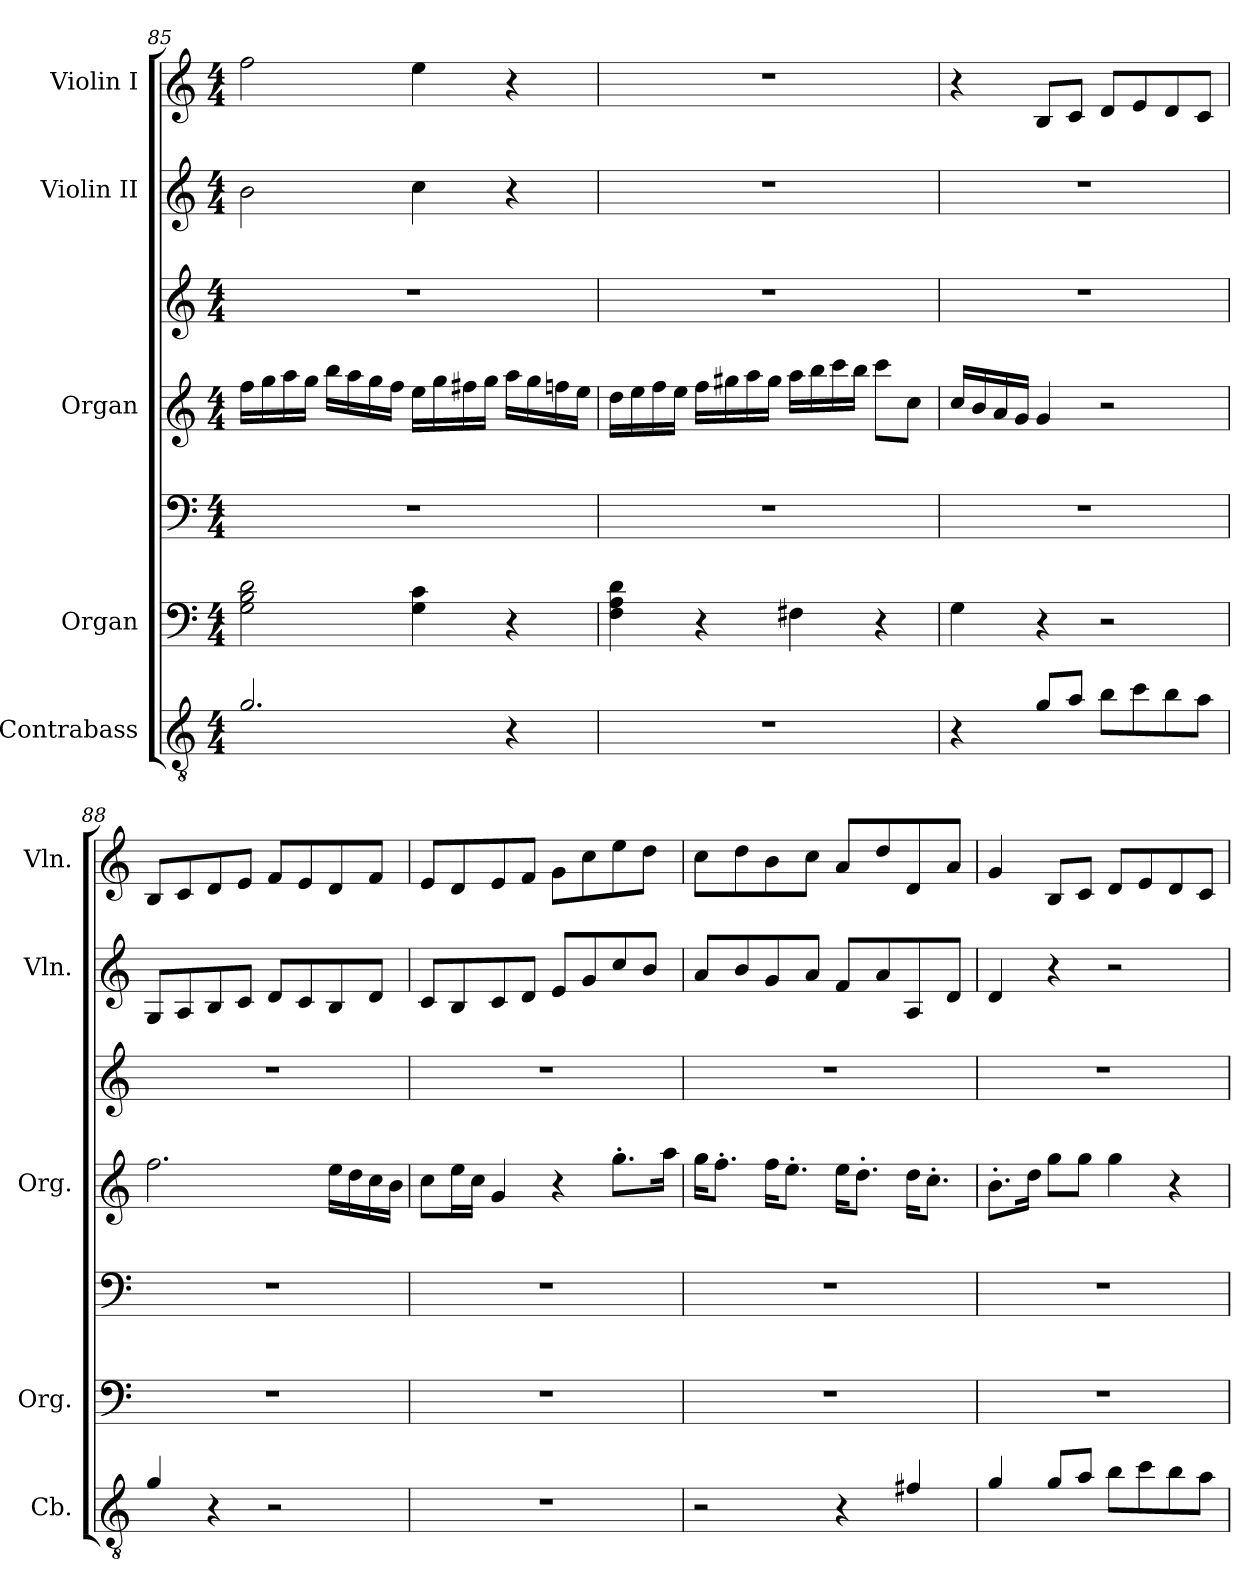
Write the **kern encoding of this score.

**kern	**kern	**kern	**kern	**kern	**kern	**kern
*part5	*part4	*part4	*part3	*part3	*part2	*part1
*staff7	*staff6	*staff5	*staff4	*staff3	*staff2	*staff1
*I"Contrabass	*I"Organ	*	*I"Organ	*	*I"Violin II	*I"Violin I
*I'Cb.	*I'Org.	*	*I'Org.	*	*I'Vln.	*I'Vln.
*clefGv2	*clefF4	*clefF4	*clefG2	*clefG2	*clefG2	*clefG2
*ITrd7c12	*	*	*	*	*	*
*k[]	*k[]	*k[]	*k[]	*k[]	*k[]	*k[]
*M4/4	*M4/4	*M4/4	*M4/4	*M4/4	*M4/4	*M4/4
=85	=85	=85	=85	=85	=85	=85
2.G/	2G\ 2B\ 2d\	1r	16ff\LL	1r	2b\	2ff\
.	.	.	16gg\	.	.	.
.	.	.	16aa\	.	.	.
.	.	.	16gg\JJ	.	.	.
.	.	.	16bb\LL	.	.	.
.	.	.	16aa\	.	.	.
.	.	.	16gg\	.	.	.
.	.	.	16ff\JJ	.	.	.
.	4G\ 4c\	.	16ee\LL	.	4cc\	4ee\
.	.	.	16gg\	.	.	.
.	.	.	16ff#X\	.	.	.
.	.	.	16gg\JJ	.	.	.
4r	4r	.	16aa\LL	.	4r	4r
.	.	.	16gg\	.	.	.
.	.	.	16ffn\	.	.	.
.	.	.	16ee\JJ	.	.	.
!!LO:PB:g=z
=86	=86	=86	=86	=86	=86	=86
1r	4F\ 4A\ 4d\	1r	16dd\LL	1r	1r	1r
.	.	.	16ee\	.	.	.
.	.	.	16ff\	.	.	.
.	.	.	16ee\JJ	.	.	.
.	4r	.	16ff\LL	.	.	.
.	.	.	16gg#X\	.	.	.
.	.	.	16aa\	.	.	.
.	.	.	16gg#\JJ	.	.	.
.	4F#X\	.	16aa\LL	.	.	.
.	.	.	16bb\	.	.	.
.	.	.	16ccc\	.	.	.
.	.	.	16bb\JJ	.	.	.
.	4r	.	8ccc\L	.	.	.
.	.	.	8cc\J	.	.	.
=87	=87	=87	=87	=87	=87	=87
4r	4G\	1r	16cc/LL	1r	1r	4r
.	.	.	16b/	.	.	.
.	.	.	16a/	.	.	.
.	.	.	16g/JJ	.	.	.
8G/L	4r	.	4g/	.	.	8B/L
8A/J	.	.	.	.	.	8c/J
8B\L	2r	.	2r	.	.	8d/L
8c\	.	.	.	.	.	8e/
8B\	.	.	.	.	.	8d/
8A\J	.	.	.	.	.	8c/J
=88	=88	=88	=88	=88	=88	=88
4G/	1r	1r	2.ff\	1r	8G/L	8B/L
.	.	.	.	.	8A/	8c/
4r	.	.	.	.	8B/	8d/
.	.	.	.	.	8c/J	8e/J
2r	.	.	.	.	8d/L	8f/L
.	.	.	.	.	8c/	8e/
.	.	.	16ee\LL	.	8B/	8d/
.	.	.	16dd\	.	.	.
.	.	.	16cc\	.	8d/J	8f/J
.	.	.	16b\JJ	.	.	.
!!LO:PB:g=z
=89	=89	=89	=89	=89	=89	=89
1r	1r	1r	8cc\L	1r	8c/L	8e/L
.	.	.	16ee\L	.	8B/	8d/
.	.	.	16cc\JJ	.	.	.
.	.	.	4g/	.	8c/	8e/
.	.	.	.	.	8d/J	8f/J
.	.	.	4r	.	8e/L	8g\L
.	.	.	.	.	8g/	8cc\
.	.	.	8.gg'\L	.	8cc/	8ee\
.	.	.	.	.	8b/J	8dd\J
.	.	.	16aa\Jk	.	.	.
=90	=90	=90	=90	=90	=90	=90
2r	1r	1r	16gg\KL	1r	8a/L	8cc\L
.	.	.	8.ff'\J	.	.	.
.	.	.	.	.	8b/	8dd\
.	.	.	16ff\KL	.	8g/	8b\
.	.	.	8.ee'\J	.	.	.
.	.	.	.	.	8a/J	8cc\J
4r	.	.	16ee\KL	.	8f/L	8a/L
.	.	.	8.dd'\J	.	.	.
.	.	.	.	.	8a/	8dd/
4F#X/	.	.	16dd\KL	.	8A/	8d/
.	.	.	8.cc'\J	.	.	.
.	.	.	.	.	8d/J	8a/J
=91	=91	=91	=91	=91	=91	=91
4G/	1r	1r	8.b'\L	1r	4d/	4g/
.	.	.	16dd\Jk	.	.	.
8G/L	.	.	8gg\L	.	4r	8B/L
8A/J	.	.	8gg\J	.	.	8c/J
8B\L	.	.	4gg\	.	2r	8d/L
8c\	.	.	.	.	.	8e/
8B\	.	.	4r	.	.	8d/
8A\J	.	.	.	.	.	8c/J
=	=	=	=	=	=	=
*-	*-	*-	*-	*-	*-	*-
